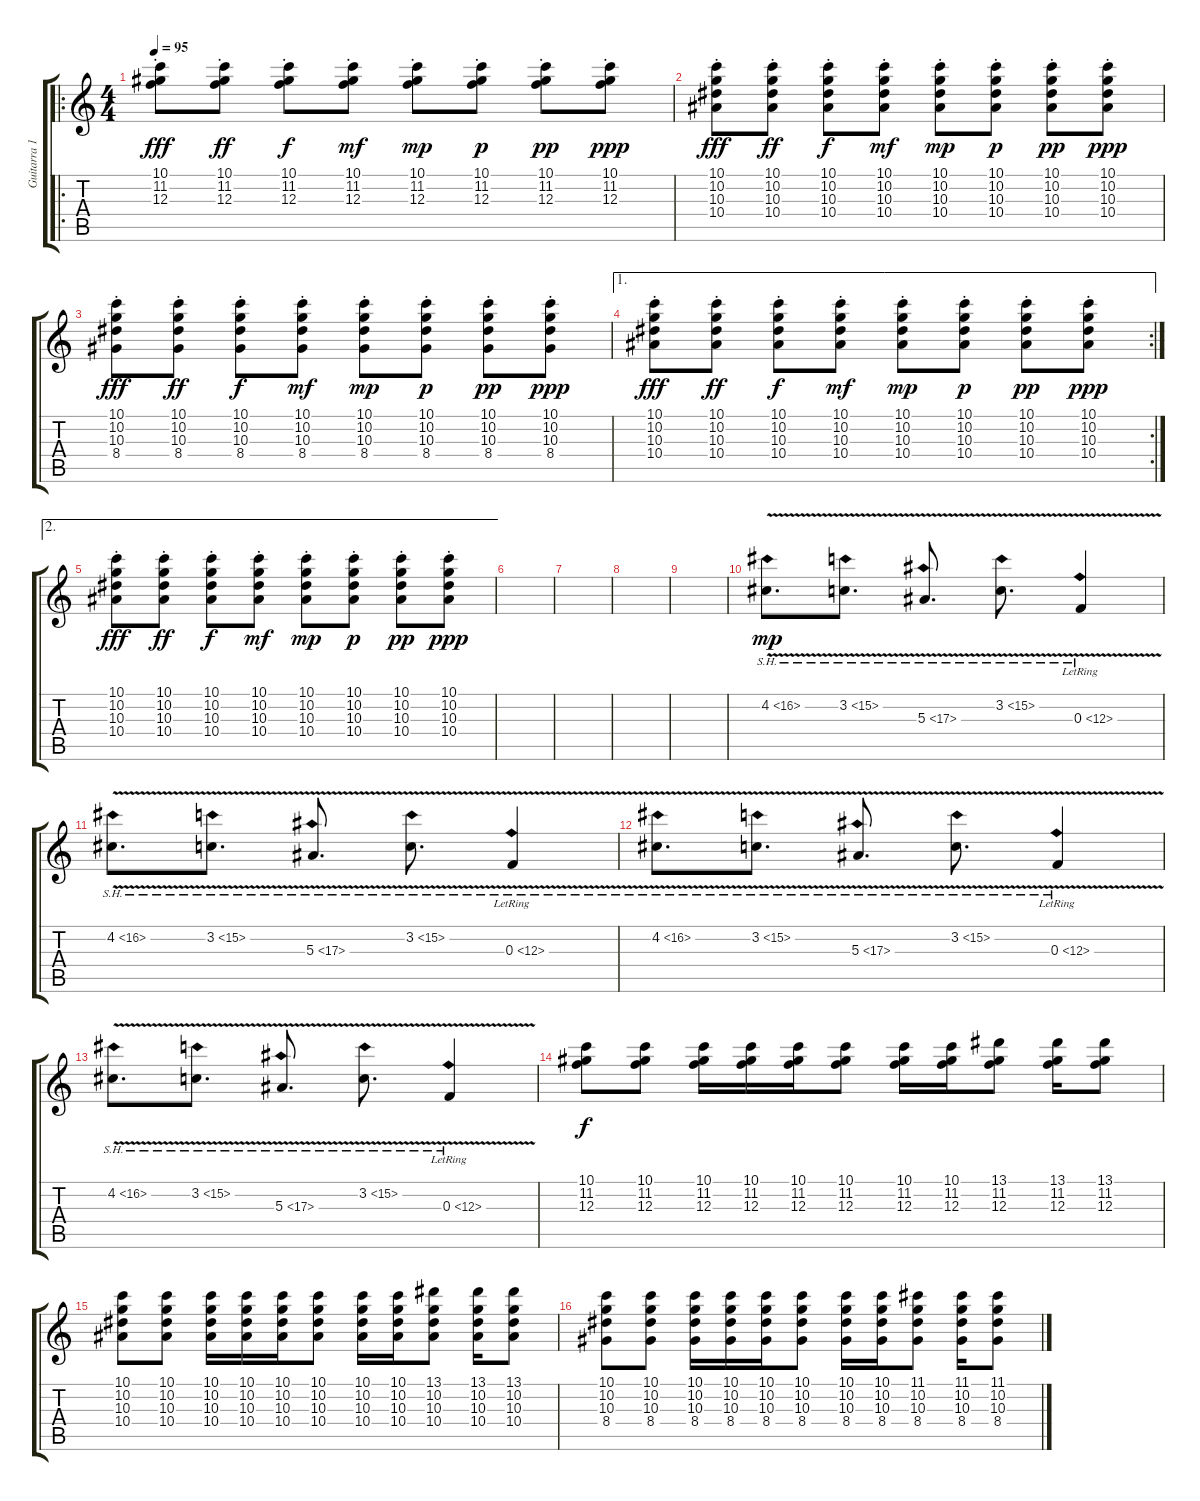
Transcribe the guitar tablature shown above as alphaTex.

\track ("Guitarra 1" "Guitarra 1") {instrument distortionguitar}
\staff {score tabs}
\tuning (D4 A3 F3 C3 G2 C2) {hide}
\ro
\ts (4 4)
\tempo 95
\clef g2
\ks c
(10.1{st} 11.2{st} 12.3{st}).8{dy fff instrument distortionguitar} (10.1{st} 11.2{st} 12.3{st}).8{dy ff} (10.1{st} 11.2{st} 12.3{st}).8{dy f} (10.1{st} 11.2{st} 12.3{st}).8{dy mf} (10.1{st} 11.2{st} 12.3{st}).8{dy mp} (10.1{st} 11.2{st} 12.3{st}).8{dy p} (10.1{st} 11.2{st} 12.3{st}).8{dy pp} (10.1{st} 11.2{st} 12.3{st}).8{dy ppp} |
(10.1{st} 10.2{st} 10.3{st} 10.4{st}).8{dy fff} (10.1{st} 10.2{st} 10.3{st} 10.4{st}).8{dy ff} (10.1{st} 10.2{st} 10.3{st} 10.4{st}).8{dy f} (10.1{st} 10.2{st} 10.3{st} 10.4{st}).8{dy mf} (10.1{st} 10.2{st} 10.3{st} 10.4{st}).8{dy mp} (10.1{st} 10.2{st} 10.3{st} 10.4{st}).8{dy p} (10.1{st} 10.2{st} 10.3{st} 10.4{st}).8{dy pp} (10.1{st} 10.2{st} 10.3{st} 10.4{st}).8{dy ppp} |
(10.1{st} 10.2{st} 10.3{st} 8.4{st}).8{dy fff} (10.1{st} 10.2{st} 10.3{st} 8.4{st}).8{dy ff} (10.1{st} 10.2{st} 10.3{st} 8.4{st}).8{dy f} (10.1{st} 10.2{st} 10.3{st} 8.4{st}).8{dy mf} (10.1{st} 10.2{st} 10.3{st} 8.4{st}).8{dy mp} (10.1{st} 10.2{st} 10.3{st} 8.4{st}).8{dy p} (10.1{st} 10.2{st} 10.3{st} 8.4{st}).8{dy pp} (10.1{st} 10.2{st} 10.3{st} 8.4{st}).8{dy ppp} |
\ae 1
\rc 2
(10.1{st} 10.2{st} 10.3{st} 10.4{st}).8{dy fff} (10.1{st} 10.2{st} 10.3{st} 10.4{st}).8{dy ff} (10.1{st} 10.2{st} 10.3{st} 10.4{st}).8{dy f} (10.1{st} 10.2{st} 10.3{st} 10.4{st}).8{dy mf} (10.1{st} 10.2{st} 10.3{st} 10.4{st}).8{dy mp} (10.1{st} 10.2{st} 10.3{st} 10.4{st}).8{dy p} (10.1{st} 10.2{st} 10.3{st} 10.4{st}).8{dy pp} (10.1{st} 10.2{st} 10.3{st} 10.4{st}).8{dy ppp} |
\ae 2
(10.1{st} 10.2{st} 10.3{st} 10.4{st}).8{dy fff} (10.1{st} 10.2{st} 10.3{st} 10.4{st}).8{dy ff} (10.1{st} 10.2{st} 10.3{st} 10.4{st}).8{dy f} (10.1{st} 10.2{st} 10.3{st} 10.4{st}).8{dy mf} (10.1{st} 10.2{st} 10.3{st} 10.4{st}).8{dy mp} (10.1{st} 10.2{st} 10.3{st} 10.4{st}).8{dy p} (10.1{st} 10.2{st} 10.3{st} 10.4{st}).8{dy pp} (10.1{st} 10.2{st} 10.3{st} 10.4{st}).8{dy ppp} |
|
|
|
|
4.2{sh 12 v}.8{d dy mp} 3.2{sh 12 v}.8{d} 5.3{sh 12 v}.8{d} 3.2{sh 12 v}.8{d} 0.3{sh 12 v lr}.4 |
4.2{sh 12 v}.8{d} 3.2{sh 12 v}.8{d} 5.3{sh 12 v}.8{d} 3.2{sh 12 v}.8{d} 0.3{sh 12 v lr}.4 |
4.2{sh 12 v}.8{d} 3.2{sh 12 v}.8{d} 5.3{sh 12 v}.8{d} 3.2{sh 12 v}.8{d} 0.3{sh 12 v lr}.4 |
4.2{sh 12 v}.8{d} 3.2{sh 12 v}.8{d} 5.3{sh 12 v}.8{d} 3.2{sh 12 v}.8{d} 0.3{sh 12 v lr}.4 |
(10.1 11.2 12.3).8{dy f} (10.1 11.2 12.3).8 (10.1 11.2 12.3).16 (10.1 11.2 12.3).16 (10.1 11.2 12.3).16 (10.1 11.2 12.3).8 (10.1 11.2 12.3).16 (10.1 11.2 12.3).16 (13.1 11.2 12.3).8 (13.1 11.2 12.3).16 (13.1 11.2 12.3).8 |
(10.1 10.2 10.3 10.4).8 (10.1 10.2 10.3 10.4).8 (10.1 10.2 10.3 10.4).16 (10.1 10.2 10.3 10.4).16 (10.1 10.2 10.3 10.4).16 (10.1 10.2 10.3 10.4).8 (10.1 10.2 10.3 10.4).16 (10.1 10.2 10.3 10.4).16 (13.1 10.2 10.3 10.4).8 (13.1 10.2 10.3 10.4).16 (13.1 10.2 10.3 10.4).8 |
(10.1 10.2 10.3 8.4).8 (10.1 10.2 10.3 8.4).8 (10.1 10.2 10.3 8.4).16 (10.1 10.2 10.3 8.4).16 (10.1 10.2 10.3 8.4).16 (10.1 10.2 10.3 8.4).8 (10.1 10.2 10.3 8.4).16 (10.1 10.2 10.3 8.4).16 (11.1 10.2 10.3 8.4).8 (11.1 10.2 10.3 8.4).16 (11.1 10.2 10.3 8.4).8
